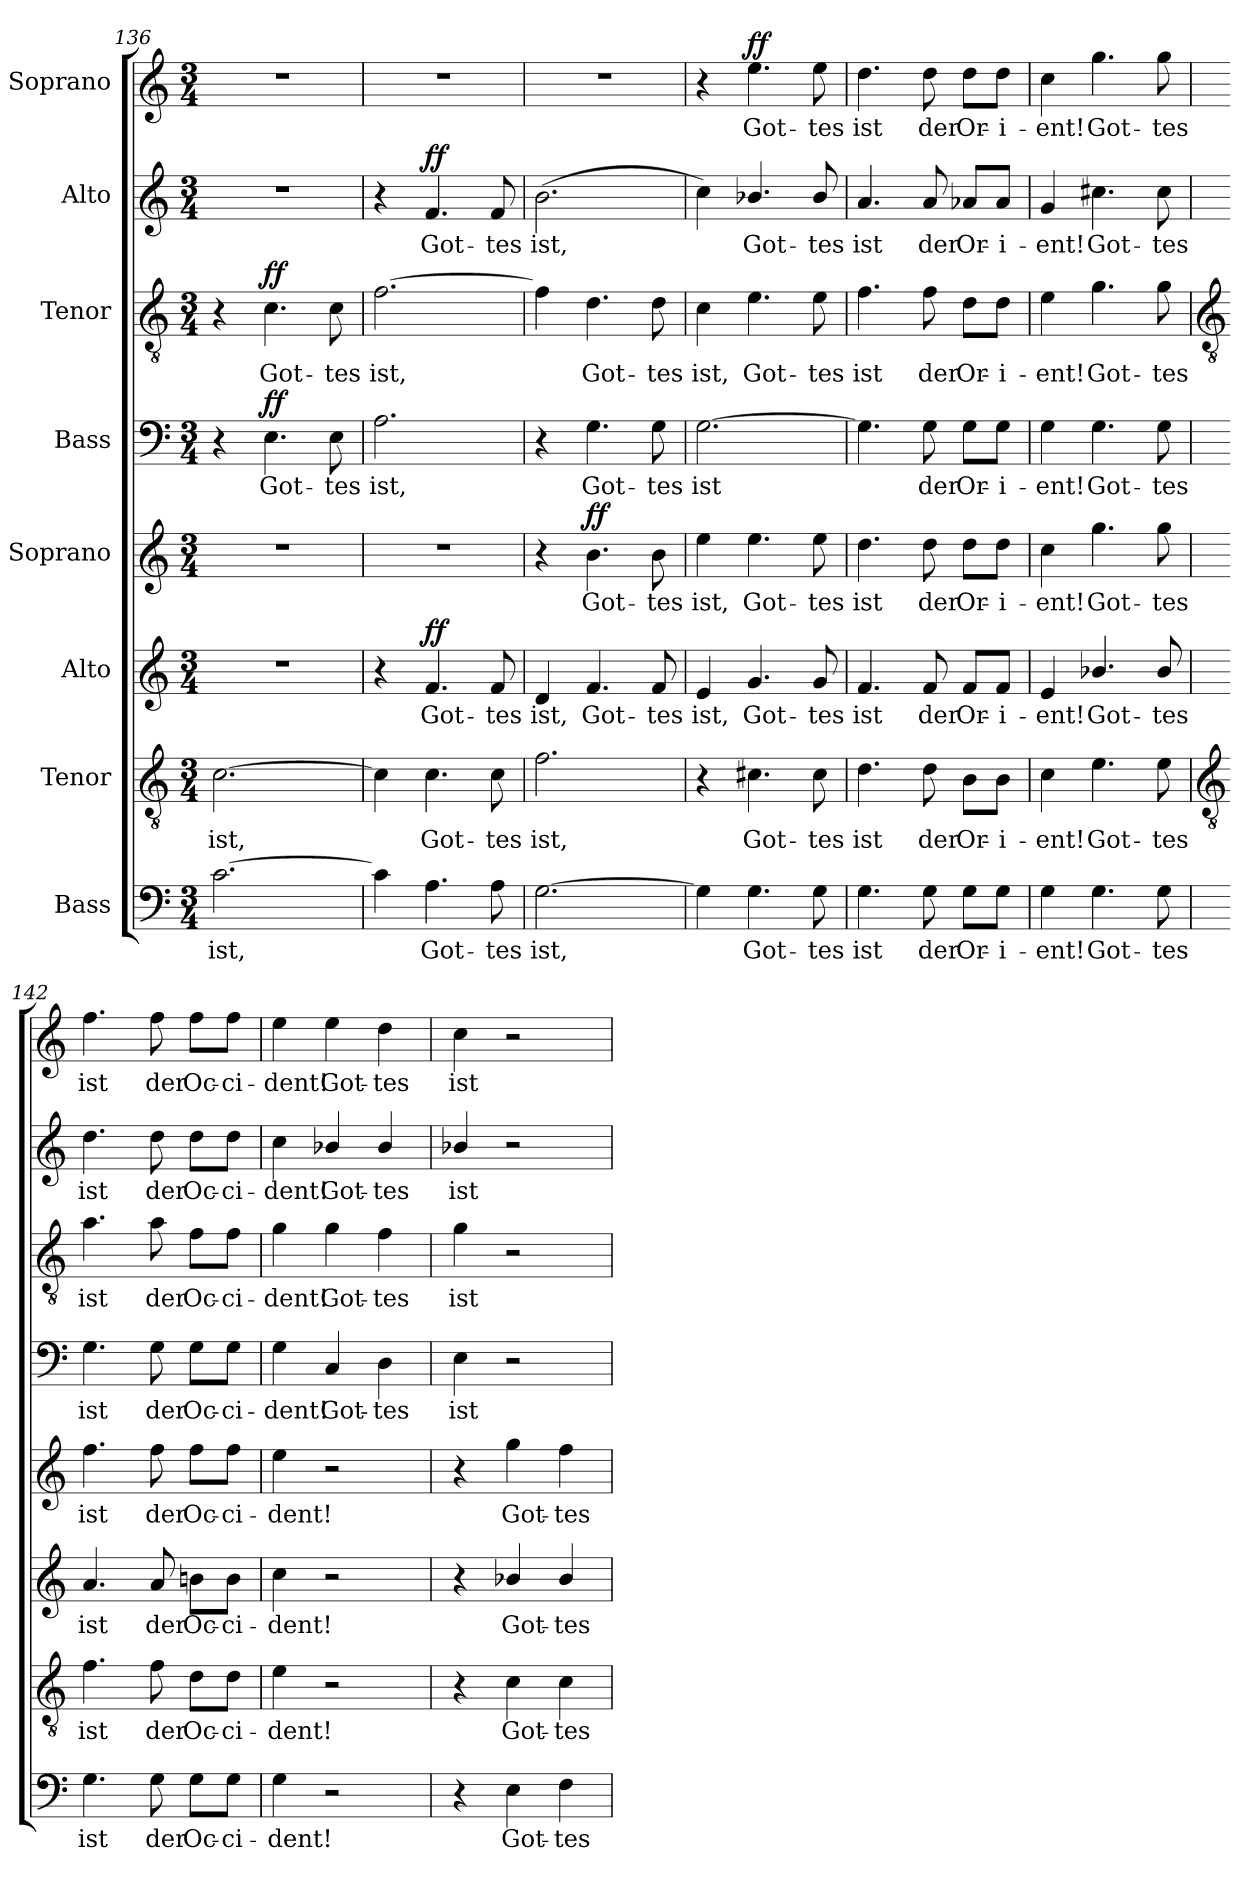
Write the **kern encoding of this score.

**kern	**text	**kern	**text	**kern	**text	**dynam	**kern	**text	**dynam	**kern	**text	**dynam	**kern	**text	**dynam	**kern	**text	**dynam	**kern	**text	**dynam
*part8	*part8	*part7	*part7	*part6	*part6	*part6	*part5	*part5	*part5	*part4	*part4	*part4	*part3	*part3	*part3	*part2	*part2	*part2	*part1	*part1	*part1
*staff8	*staff8	*staff7	*staff7	*staff6	*staff6	*staff6	*staff5	*staff5	*staff5	*staff4	*staff4	*staff4	*staff3	*staff3	*staff3	*staff2	*staff2	*staff2	*staff1	*staff1	*staff1
*I"Bass	*	*I"Tenor	*	*I"Alto	*	*	*I"Soprano	*	*	*I"Bass	*	*	*I"Tenor	*	*	*I"Alto	*	*	*I"Soprano	*	*
*clefF4	*	*clefGv2	*	*clefG2	*	*	*clefG2	*	*	*clefF4	*	*	*clefGv2	*	*	*clefG2	*	*	*clefG2	*	*
*k[]	*	*k[]	*	*k[]	*	*	*k[]	*	*	*k[]	*	*	*k[]	*	*	*k[]	*	*	*k[]	*	*
*C:	*	*C:	*	*C:	*	*	*C:	*	*	*C:	*	*	*C:	*	*	*C:	*	*	*C:	*	*
*M3/4	*	*M3/4	*	*M3/4	*	*	*M3/4	*	*	*M3/4	*	*	*M3/4	*	*	*M3/4	*	*	*M3/4	*	*
=136	=136	=136	=136	=136	=136	=136	=136	=136	=136	=136	=136	=136	=136	=136	=136	=136	=136	=136	=136	=136	=136
!	!LO:LY:b	!	!LO:LY:b	!LO:N:vis=1	!	!	!LO:N:vis=1	!	!	!	!	!	!	!	!	!LO:N:vis=1	!	!	!LO:N:vis=1	!	!
[2.c	ist,	[2.c	ist,	2.r	.	.	2.r	.	.	4r	.	.	4r	.	.	2.r	.	.	2.r	.	.
!	!	!	!	!	!	!	!	!	!	!	!LO:LY:b	!LO:DY:b	!	!LO:LY:b	!LO:DY:b	!	!	!	!	!	!
.	.	.	.	.	.	.	.	.	.	4.E	Got-	ff	4.c	Got-	ff	.	.	.	.	.	.
!	!	!	!	!	!	!	!	!	!	!	!LO:LY:b	!	!	!LO:LY:b	!	!	!	!	!	!	!
.	.	.	.	.	.	.	.	.	.	8E	-tes	.	8c	-tes	.	.	.	.	.	.	.
=137	=137	=137	=137	=137	=137	=137	=137	=137	=137	=137	=137	=137	=137	=137	=137	=137	=137	=137	=137	=137	=137
!	!	!	!	!	!	!	!LO:N:vis=1	!	!	!	!LO:LY:b	!	!	!LO:LY:b	!	!	!	!	!LO:N:vis=1	!	!
4c]	.	4c]	.	4r	.	.	2.r	.	.	2.A	ist,	.	[2.f	ist,	.	4r	.	.	2.r	.	.
!	!LO:LY:b	!	!LO:LY:b	!	!LO:LY:b	!LO:DY:b	!	!	!	!	!	!	!	!	!	!	!LO:LY:b	!LO:DY:b	!	!	!
4.A	Got-	4.c	Got-	4.f	Got-	ff	.	.	.	.	.	.	.	.	.	4.f	Got-	ff	.	.	.
!	!LO:LY:b	!	!LO:LY:b	!	!LO:LY:b	!	!	!	!	!	!	!	!	!	!	!	!LO:LY:b	!	!	!	!
8A	-tes	8c	-tes	8f	-tes	.	.	.	.	.	.	.	.	.	.	8f	-tes	.	.	.	.
=138	=138	=138	=138	=138	=138	=138	=138	=138	=138	=138	=138	=138	=138	=138	=138	=138	=138	=138	=138	=138	=138
!	!LO:LY:b	!	!LO:LY:b	!	!LO:LY:b	!	!	!	!	!	!	!	!	!	!	!	!LO:LY:b	!	!LO:N:vis=1	!	!
[2.G	ist,	2.f	ist,	4d	ist,	.	4r	.	.	4r	.	.	4f]	.	.	(>2.b	ist,	.	2.r	.	.
!	!	!	!	!	!LO:LY:b	!	!	!LO:LY:b	!LO:DY:b	!	!LO:LY:b	!	!	!LO:LY:b	!	!	!	!	!	!	!
.	.	.	.	4.f	Got-	.	4.b	Got-	ff	4.G	Got-	.	4.d	Got-	.	.	.	.	.	.	.
!	!	!	!	!	!LO:LY:b	!	!	!LO:LY:b	!	!	!LO:LY:b	!	!	!LO:LY:b	!	!	!	!	!	!	!
.	.	.	.	8f	-tes	.	8b	-tes	.	8G	-tes	.	8d	-tes	.	.	.	.	.	.	.
=139	=139	=139	=139	=139	=139	=139	=139	=139	=139	=139	=139	=139	=139	=139	=139	=139	=139	=139	=139	=139	=139
!	!	!	!	!	!LO:LY:b	!	!	!LO:LY:b	!	!	!LO:LY:b	!	!	!LO:LY:b	!	!	!	!	!	!	!
4G]	.	4r	.	4e	ist,	.	4ee	ist,	.	[2.G	ist	.	4c	ist,	.	4cc)	.	.	4r	.	.
!	!LO:LY:b	!	!LO:LY:b	!	!LO:LY:b	!	!	!LO:LY:b	!	!	!	!	!	!LO:LY:b	!	!	!LO:LY:b	!	!	!LO:LY:b	!LO:DY:b
4.G	Got-	4.c#X	Got-	4.g	Got-	.	4.ee	Got-	.	.	.	.	4.e	Got-	.	4.b-X/	Got-	.	4.ee	Got-	ff
!	!LO:LY:b	!	!LO:LY:b	!	!LO:LY:b	!	!	!LO:LY:b	!	!	!	!	!	!LO:LY:b	!	!	!LO:LY:b	!	!	!LO:LY:b	!
8G	-tes	8c#	-tes	8g	-tes	.	8ee	-tes	.	.	.	.	8e	-tes	.	8b-/	-tes	.	8ee	-tes	.
=140	=140	=140	=140	=140	=140	=140	=140	=140	=140	=140	=140	=140	=140	=140	=140	=140	=140	=140	=140	=140	=140
!	!LO:LY:b	!	!LO:LY:b	!	!LO:LY:b	!	!	!LO:LY:b	!	!	!	!	!	!LO:LY:b	!	!	!LO:LY:b	!	!	!LO:LY:b	!
4.G	ist	4.d	ist	4.f	ist	.	4.dd	ist	.	4.G]	.	.	4.f	ist	.	4.a	ist	.	4.dd	ist	.
!	!LO:LY:b	!	!LO:LY:b	!	!LO:LY:b	!	!	!LO:LY:b	!	!	!LO:LY:b	!	!	!LO:LY:b	!	!	!LO:LY:b	!	!	!LO:LY:b	!
8G	der	8d	der	8f	der	.	8dd	der	.	8G	der	.	8f	der	.	8a	der	.	8dd	der	.
!	!LO:LY:b	!	!LO:LY:b	!	!LO:LY:b	!	!	!LO:LY:b	!	!	!LO:LY:b	!	!	!LO:LY:b	!	!	!LO:LY:b	!	!	!LO:LY:b	!
8G\L	Or-	8B\L	Or-	8f/L	Or-	.	8dd\L	Or-	.	8G\L	Or-	.	8d\L	Or-	.	8a-X/L	Or-	.	8dd\L	Or-	.
!	!LO:LY:b	!	!LO:LY:b	!	!LO:LY:b	!	!	!LO:LY:b	!	!	!LO:LY:b	!	!	!LO:LY:b	!	!	!LO:LY:b	!	!	!LO:LY:b	!
8G\J	-i-	8B\J	-i-	8f/J	-i-	.	8dd\J	-i-	.	8G\J	-i-	.	8d\J	-i-	.	8a-/J	-i-	.	8dd\J	-i-	.
=141	=141	=141	=141	=141	=141	=141	=141	=141	=141	=141	=141	=141	=141	=141	=141	=141	=141	=141	=141	=141	=141
!	!LO:LY:b	!	!LO:LY:b	!	!LO:LY:b	!	!	!LO:LY:b	!	!	!LO:LY:b	!	!	!LO:LY:b	!	!	!LO:LY:b	!	!	!LO:LY:b	!
4G	-ent!	4c	-ent!	4e	-ent!	.	4cc	-ent!	.	4G	-ent!	.	4e	-ent!	.	4g	-ent!	.	4cc	-ent!	.
!	!LO:LY:b	!	!LO:LY:b	!	!LO:LY:b	!	!	!LO:LY:b	!	!	!LO:LY:b	!	!	!LO:LY:b	!	!	!LO:LY:b	!	!	!LO:LY:b	!
4.G	Got-	4.e	Got-	4.b-X/	Got-	.	4.gg	Got-	.	4.G	Got-	.	4.g	Got-	.	4.cc#X	Got-	.	4.gg	Got-	.
!	!LO:LY:b	!	!LO:LY:b	!	!LO:LY:b	!	!	!LO:LY:b	!	!	!LO:LY:b	!	!	!LO:LY:b	!	!	!LO:LY:b	!	!	!LO:LY:b	!
8G	-tes	8e	-tes	8b-/	-tes	.	8gg	-tes	.	8G	-tes	.	8g	-tes	.	8cc#	-tes	.	8gg	-tes	.
!!LO:LB:g=z
=142	=142	=142	=142	=142	=142	=142	=142	=142	=142	=142	=142	=142	=142	=142	=142	=142	=142	=142	=142	=142	=142
*	*	*clefGv2	*	*	*	*	*	*	*	*	*	*	*clefGv2	*	*	*	*	*	*	*	*
!	!LO:LY:b	!	!LO:LY:b	!	!LO:LY:b	!	!	!LO:LY:b	!	!	!LO:LY:b	!	!	!LO:LY:b	!	!	!LO:LY:b	!	!	!LO:LY:b	!
4.G	ist	4.f	ist	4.a	ist	.	4.ff	ist	.	4.G	ist	.	4.a	ist	.	4.dd	ist	.	4.ff	ist	.
!	!LO:LY:b	!	!LO:LY:b	!	!LO:LY:b	!	!	!LO:LY:b	!	!	!LO:LY:b	!	!	!LO:LY:b	!	!	!LO:LY:b	!	!	!LO:LY:b	!
8G	der	8f	der	8a	der	.	8ff	der	.	8G	der	.	8a	der	.	8dd	der	.	8ff	der	.
!	!LO:LY:b	!	!LO:LY:b	!	!LO:LY:b	!	!	!LO:LY:b	!	!	!LO:LY:b	!	!	!LO:LY:b	!	!	!LO:LY:b	!	!	!LO:LY:b	!
8G\L	Oc-	8d\L	Oc-	8bn\L	Oc-	.	8ff\L	Oc-	.	8G\L	Oc-	.	8f\L	Oc-	.	8dd\L	Oc-	.	8ff\L	Oc-	.
!	!LO:LY:b	!	!LO:LY:b	!	!LO:LY:b	!	!	!LO:LY:b	!	!	!LO:LY:b	!	!	!LO:LY:b	!	!	!LO:LY:b	!	!	!LO:LY:b	!
8G\J	-ci-	8d\J	-ci-	8b\J	-ci-	.	8ff\J	-ci-	.	8G\J	-ci-	.	8f\J	-ci-	.	8dd\J	-ci-	.	8ff\J	-ci-	.
=143	=143	=143	=143	=143	=143	=143	=143	=143	=143	=143	=143	=143	=143	=143	=143	=143	=143	=143	=143	=143	=143
!	!LO:LY:b	!	!LO:LY:b	!	!LO:LY:b	!	!	!LO:LY:b	!	!	!LO:LY:b	!	!	!LO:LY:b	!	!	!LO:LY:b	!	!	!LO:LY:b	!
4G	-dent!	4e	-dent!	4cc	-dent!	.	4ee	-dent!	.	4G	-dent!	.	4g	-dent!	.	4cc	-dent!	.	4ee	-dent!	.
!	!	!	!	!	!	!	!	!	!	!	!LO:LY:b	!	!	!LO:LY:b	!	!	!LO:LY:b	!	!	!LO:LY:b	!
2r	.	2r	.	2r	.	.	2r	.	.	4C	Got-	.	4g	Got-	.	4b-X/	Got-	.	4ee	Got-	.
!	!	!	!	!	!	!	!	!	!	!	!LO:LY:b	!	!	!LO:LY:b	!	!	!LO:LY:b	!	!	!LO:LY:b	!
.	.	.	.	.	.	.	.	.	.	4D	-tes	.	4f	-tes	.	4b-/	-tes	.	4dd	-tes	.
=144	=144	=144	=144	=144	=144	=144	=144	=144	=144	=144	=144	=144	=144	=144	=144	=144	=144	=144	=144	=144	=144
!	!	!	!	!	!	!	!	!	!	!	!LO:LY:b	!	!	!LO:LY:b	!	!	!LO:LY:b	!	!	!LO:LY:b	!
4r	.	4r	.	4r	.	.	4r	.	.	4E	ist	.	4g	ist	.	4b-X/	ist	.	4cc	ist	.
!	!LO:LY:b	!	!LO:LY:b	!	!LO:LY:b	!	!	!LO:LY:b	!	!	!	!	!	!	!	!	!	!	!	!	!
4E	Got-	4c	Got-	4b-X/	Got-	.	4gg	Got-	.	2r	.	.	2r	.	.	2r	.	.	2r	.	.
!	!LO:LY:b	!	!LO:LY:b	!	!LO:LY:b	!	!	!LO:LY:b	!	!	!	!	!	!	!	!	!	!	!	!	!
4F	-tes	4c	-tes	4b-/	-tes	.	4ff	-tes	.	.	.	.	.	.	.	.	.	.	.	.	.
=	=	=	=	=	=	=	=	=	=	=	=	=	=	=	=	=	=	=	=	=	=
*-	*-	*-	*-	*-	*-	*-	*-	*-	*-	*-	*-	*-	*-	*-	*-	*-	*-	*-	*-	*-	*-
